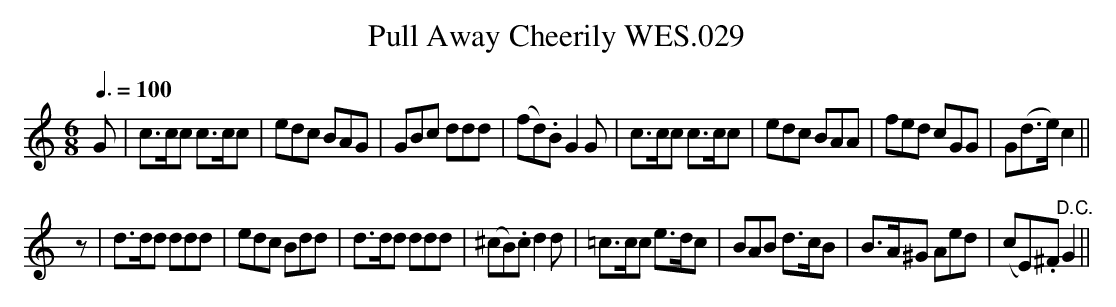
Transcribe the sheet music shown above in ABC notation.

X:1
T:Pull Away Cheerily WES.029
M:6/8
L:1/8
Q:3/8=100
K:C
G|c>cc c>cc|edc BAG|GBc ddd|(fd).BG2G|c>cc c>cc|edc BAA|fed cGG|G(d>e)c2||
z|d>dd ddd|edc Bdd|d>dd ddd|(^cB).cd2d|=c>cc e>dc|BAB d>cB|B>A^G Aed|(cE).^F"D.C."G2||
